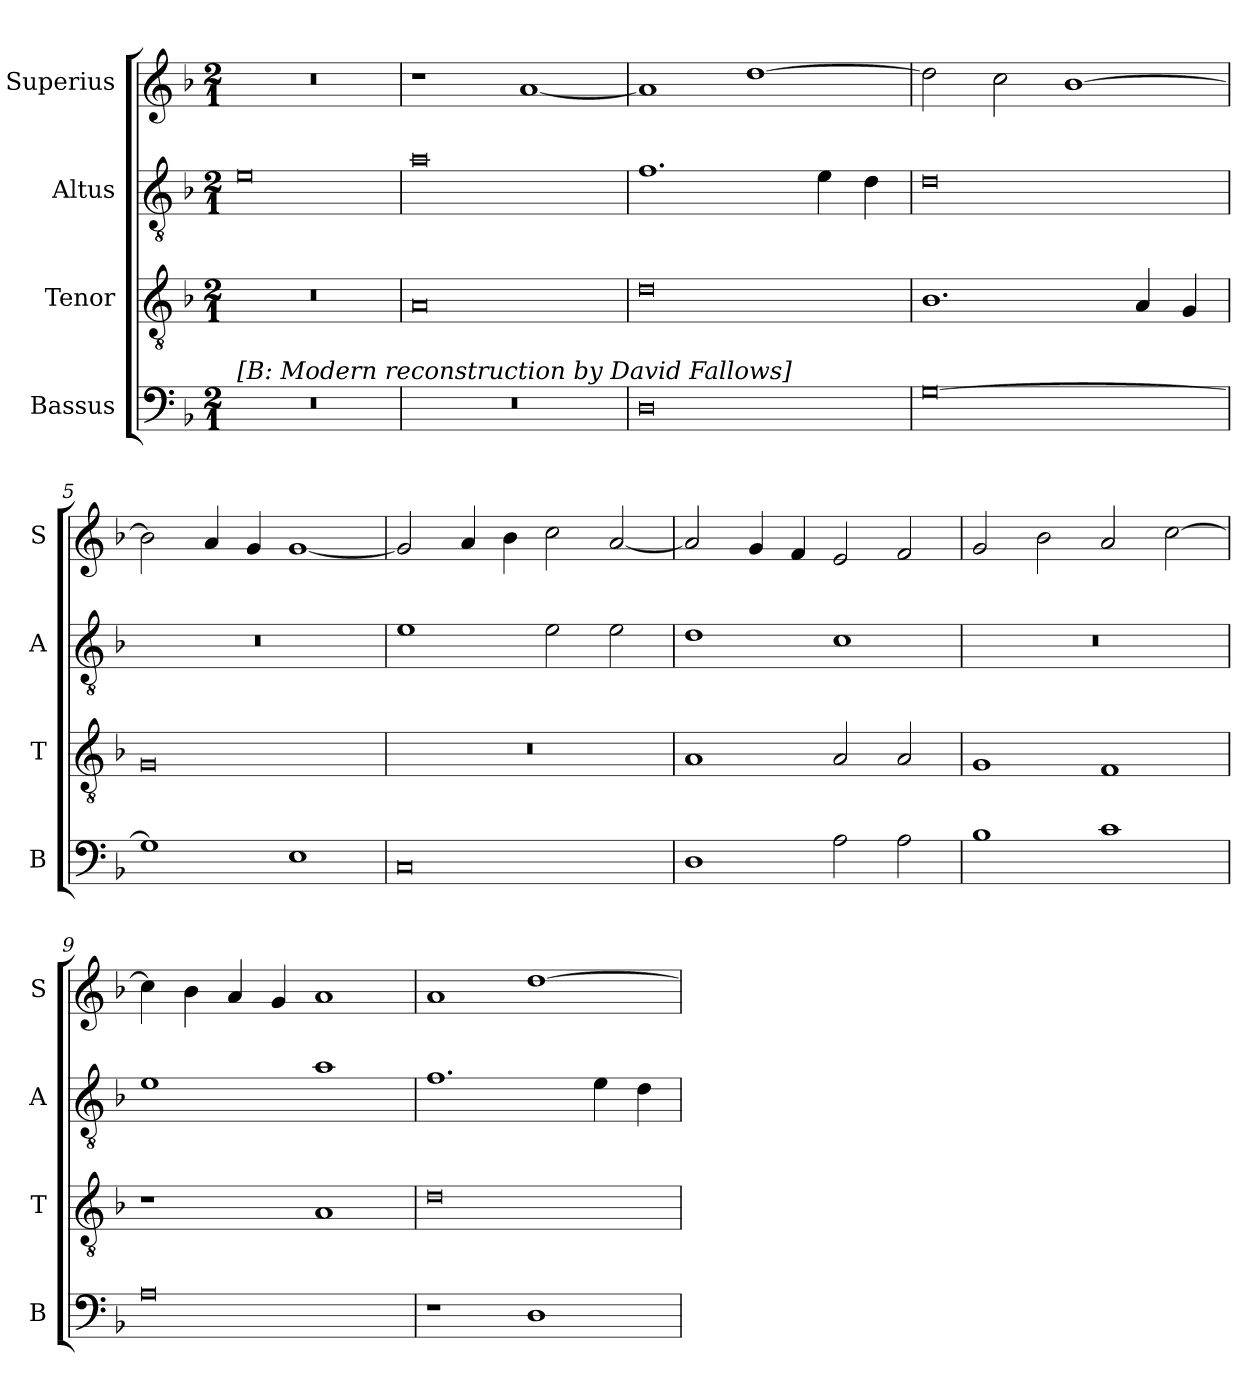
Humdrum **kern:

**kern	**kern	**kern	**kern
*part4	*part3	*part2	*part1
*staff4	*staff3	*staff2	*staff1
*I"Bassus	*I"Tenor	*I"Altus	*I"Superius
*I'B	*I'T	*I'A	*I'S
*clefF4	*clefGv2	*clefGv2	*clefG2
*k[b-]	*k[b-]	*k[b-]	*k[b-]
*M2/1	*M2/1	*M2/1	*M2/1
=1	=1	=1	=1
!LO:TX:a:t=[B&colon; Modern reconstruction by David Fallows]	!	!	!
0r	0r	0e	0r
=2	=2	=2	=2
0r	0A	0a	1r
.	.	.	[1a
=3	=3	=3	=3
0D	0d	1.f	1a]
.	.	.	[1dd
.	.	4e\	.
.	.	4d\	.
=4	=4	=4	=4
[0G	1.B-	0d	2dd\]
.	.	.	2cc\
.	.	.	[1b-
.	4A/	.	.
.	4G/	.	.
=5	=5	=5	=5
1G]	0G	0r	2b-\]
.	.	.	4a/
.	.	.	4g/
1E	.	.	[1g
=6	=6	=6	=6
0C	0r	1e	2g/]
.	.	.	4a/
.	.	.	4b-\
.	.	2e\	2cc\
.	.	2e\	[2a/
=7	=7	=7	=7
1D	1A	1d	2a/]
.	.	.	4g/
.	.	.	4f/
2A\	2A/	1c	2e/
2A\	2A/	.	2f/
=8	=8	=8	=8
1B-	1G	0r	2g/
.	.	.	2b-\
1c	1F	.	2a/
.	.	.	[2cc\
=9	=9	=9	=9
0A	1r	1e	4cc\]
.	.	.	4b-\
.	.	.	4a/
.	.	.	4g/
.	1A	1a	1a
=10	=10	=10	=10
1r	0d	1.f	1a
1D	.	.	[1dd
.	.	4e\	.
.	.	4d\	.
=	=	=	=
*-	*-	*-	*-
